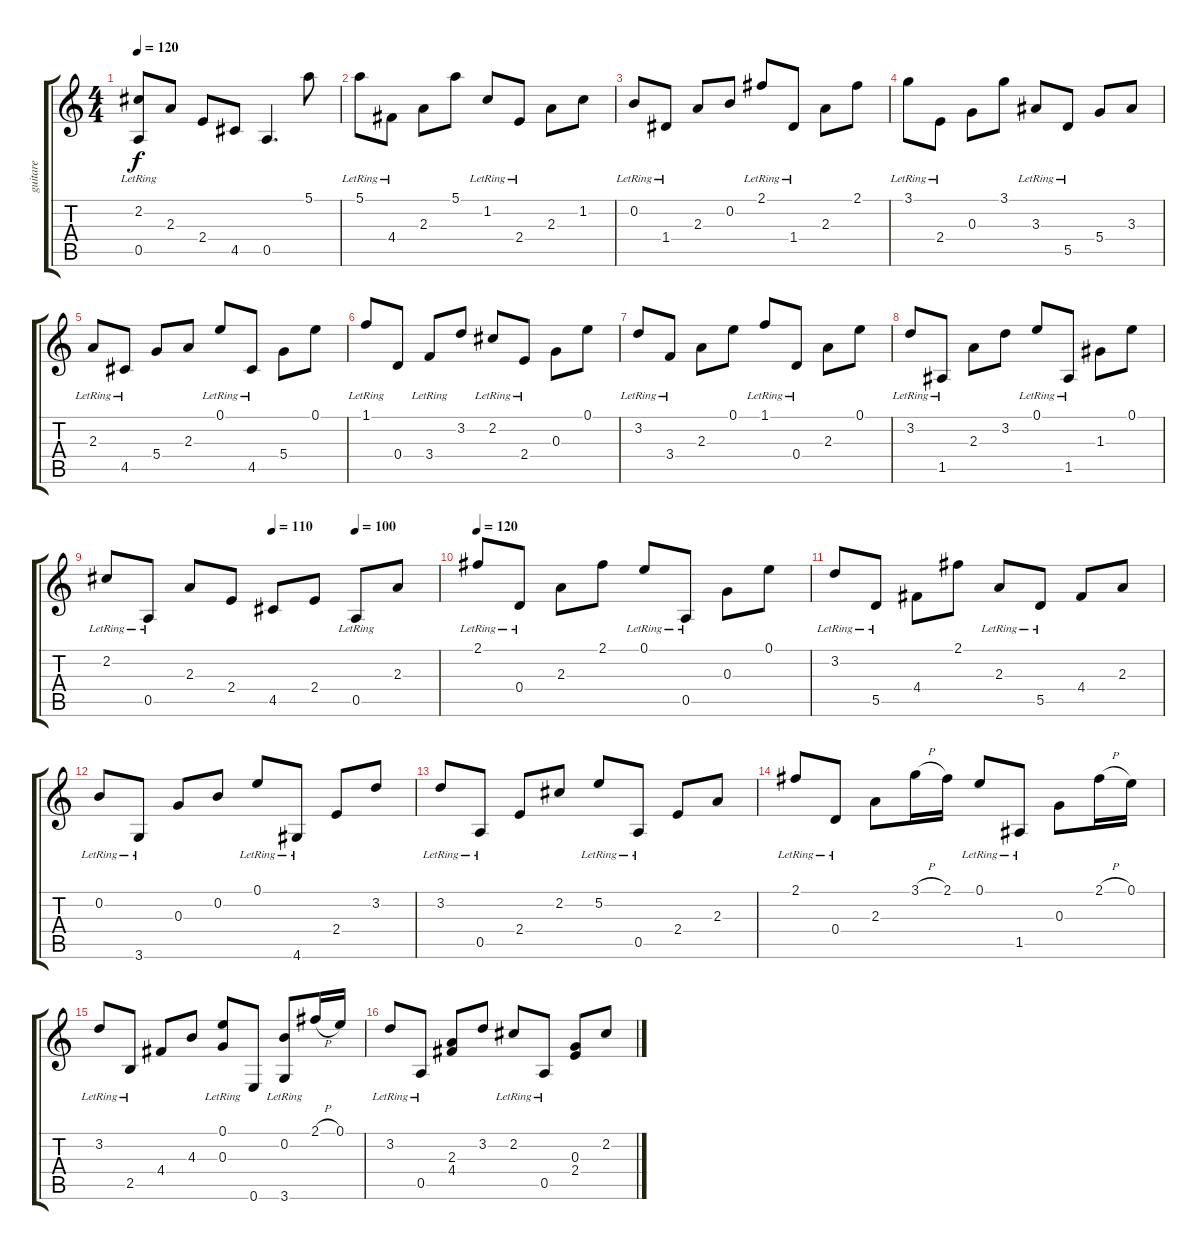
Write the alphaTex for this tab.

\track ("guitare" "guitare") {instrument acousticguitarnylon}
\staff {score tabs}
\tuning (E4 B3 G3 D3 A2 E2) {hide}
\ts (4 4)
\tempo 120
\clef g2
\ks c
(2.2{lr} 0.5{lr}).8{dy f} 2.3.8 2.4.8 4.5.8 0.5.4{d} 5.1.8 |
5.1{lr}.8 4.4{lr}.8 2.3.8 5.1.8 1.2{lr}.8 2.4{lr}.8 2.3.8 1.2.8 |
0.2{lr}.8 1.4{lr}.8 2.3.8 0.2.8 2.1{lr}.8 1.4{lr}.8 2.3.8 2.1.8 |
3.1{lr}.8 2.4{lr}.8 0.3.8 3.1.8 3.3{lr}.8 5.5{lr}.8 5.4.8 3.3.8 |
2.3{lr}.8 4.5{lr}.8 5.4.8 2.3.8 0.1{lr}.8 4.5{lr}.8 5.4.8 0.1.8 |
1.1{lr}.8 0.4.8 3.4{lr}.8 3.2.8 2.2{lr}.8 2.4{lr}.8 0.3.8 0.1.8 |
3.2{lr}.8 3.4{lr}.8 2.3.8 0.1.8 1.1{lr}.8 0.4{lr}.8 2.3.8 0.1.8 |
3.2{lr}.8 1.5{lr}.8 2.3.8 3.2.8 0.1{lr}.8 1.5{lr}.8 1.3.8 0.1.8 |
\tempo (110 0.5)
\tempo (100 0.75)
2.2{lr}.8 0.5{lr}.8 2.3.8 2.4.8 4.5.8 2.4.8 0.5{lr}.8 2.3.8 |
\tempo 120
2.1{lr}.8 0.4{lr}.8 2.3.8 2.1.8 0.1{lr}.8 0.5{lr}.8 0.3.8 0.1.8 |
3.2{lr}.8 5.5{lr}.8 4.4.8 2.1.8 2.3{lr}.8 5.5{lr}.8 4.4.8 2.3.8 |
0.2{lr}.8 3.6{lr}.8 0.3.8 0.2.8 0.1{lr}.8 4.6{lr}.8 2.4.8 3.2.8 |
3.2{lr}.8 0.5{lr}.8 2.4.8 2.2.8 5.2{lr}.8 0.5{lr}.8 2.4.8 2.3.8 |
2.1{lr}.8 0.4{lr}.8 2.3.8 3.1{h}.16 2.1.16 0.1{lr}.8 1.5{lr}.8 0.3.8 2.1{h}.16 0.1.16 |
3.2{lr}.8 2.5{lr}.8 4.4.8 4.3.8 (0.1{lr} 0.3).8 0.6.8 (0.2 3.6{lr}).8 2.1{h}.16 0.1.16 |
3.2{lr}.8 0.5{lr}.8 (2.3 4.4).8 3.2.8 2.2{lr}.8 0.5{lr}.8 (0.3 2.4).8 2.2.8
